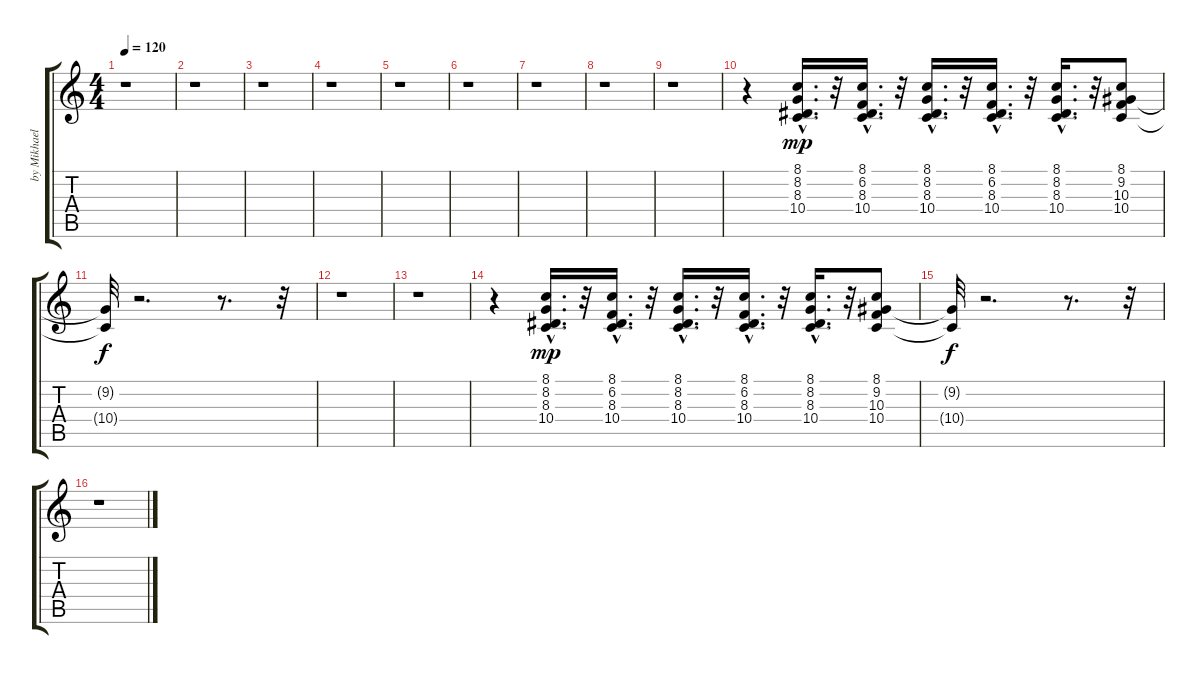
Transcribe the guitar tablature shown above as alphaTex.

\track ("by Mikhael H. Ser" "by Mikhael") {instrument pad1newage}
\staff {score tabs}
\tuning (E4 B3 G3 D3 A2 E2) {hide}
\ts (4 4)
\tempo 120
\clef g2
\ks c
r.1{dy mf} |
r.1 |
r.1 |
r.1 |
r.1 |
r.1 |
r.1 |
r.1 |
r.1 |
r.4 (8.1{hac} 8.2{hac} 8.3{hac} 10.4).16{d dy mp} r.32 (8.1{hac} 6.2{hac} 8.3{hac} 10.4).16{d} r.32 (8.1{hac} 8.2{hac} 8.3{hac} 10.4{hac}).16{d} r.32 (8.1{hac} 6.2{hac} 8.3{hac} 10.4).16{d} r.32 (8.1{hac} 8.2{hac} 8.3{hac} 10.4).16{d} r.32 (8.1 9.2 10.3 10.4).8 |
(9.2{t} 10.4{t}).32{dy f} r.2{d} r.8{d} r.32 |
r.1 |
r.1 |
r.4 (8.1{hac} 8.2{hac} 8.3{hac} 10.4).16{d dy mp} r.32 (8.1{hac} 6.2{hac} 8.3{hac} 10.4).16{d} r.32 (8.1{hac} 8.2{hac} 8.3{hac} 10.4{hac}).16{d} r.32 (8.1{hac} 6.2{hac} 8.3{hac} 10.4).16{d} r.32 (8.1{hac} 8.2{hac} 8.3{hac} 10.4).16{d} r.32 (8.1 9.2 10.3 10.4).8 |
(9.2{t} 10.4{t}).32{dy f} r.2{d} r.8{d} r.32 |
r.1
